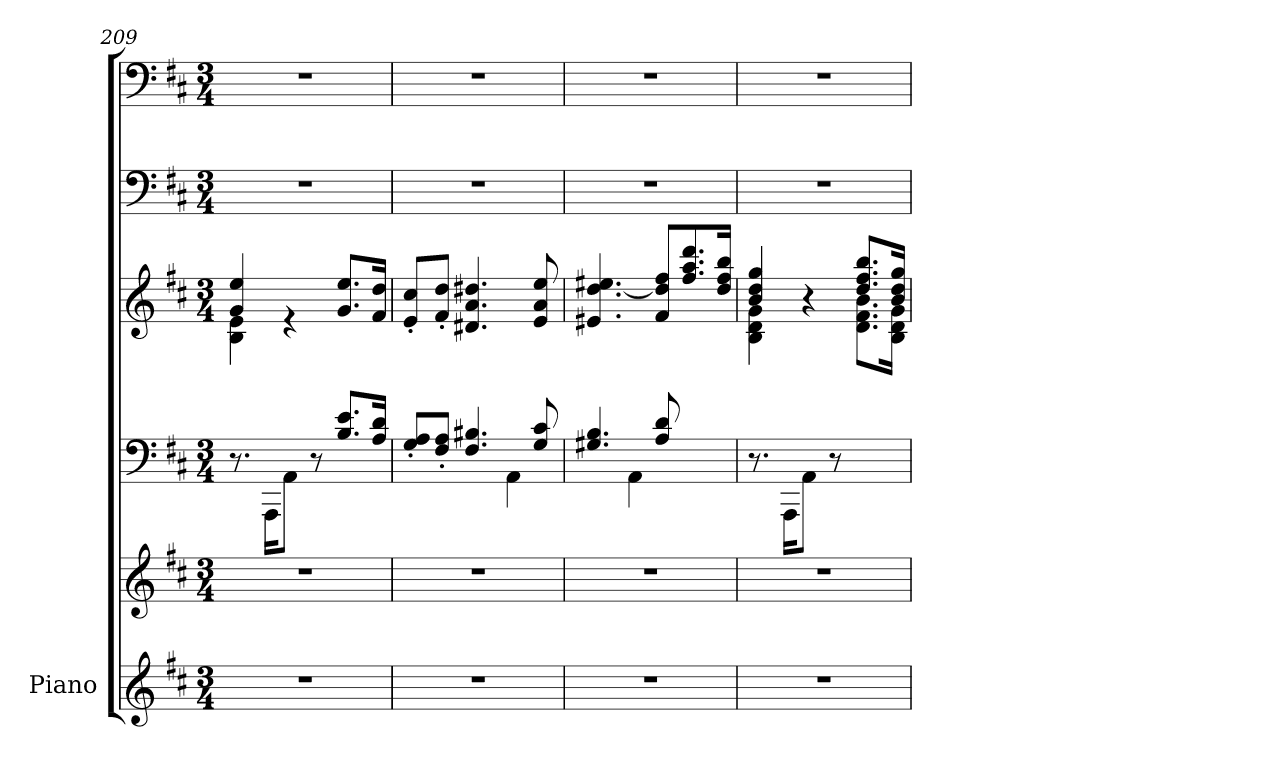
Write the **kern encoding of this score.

**kern	**kern	**kern	**kern	**kern	**kern
*part1	*part1	*part1	*part1	*part1	*part1
*staff6	*staff5	*staff4	*staff3	*staff2	*staff1
*I"Piano	*	*	*	*	*
*I'Pno.	*	*	*	*	*
!!LO:LB:g=z
*clefG2	*clefG2	*clefF4	*clefG2	*clefF4	*clefF4
*k[f#c#]	*k[f#c#]	*k[f#c#]	*k[f#c#]	*k[f#c#]	*k[f#c#]
*M3/4	*M3/4	*M3/4	*M3/4	*M3/4	*M3/4
=209	=209	=209	=209	=209	=209
*	*	*	*^	*	*
2.r	2.r	8.r	4B\ 4e\	4g/ 4ee/	2.r	2.r
.	.	16AAA\KL	.	.	.	.
.	.	8AA\J	2ryy	4re	.	.
.	.	8r	.	.	.	.
.	.	8.B/ 8.e/L	.	8.g/ 8.ee/L	.	.
.	.	16A/ 16d/Jk	.	16f#/ 16dd/Jk	.	.
*	*	*	*v	*v	*	*
=210	=210	=210	=210	=210	=210
*	*	*^	*	*	*
2.r	2.r	8G/' 8A/'L	2ryy	8e/' 8cc#/'L	2.r	2.r
.	.	8F#/' 8A/'J	.	8f#/' 8dd/'J	.	.
.	.	4.F#/ 4.B#X/	.	4.d#X/ 4.a/ 4.dd#X/	.	.
.	.	.	4AA\	.	.	.
.	.	8G/ 8c#/	.	8e/ 8a/ 8ee/	.	.
=211	=211	=211	=211	=211	=211	=211
*	*	*	*	*^	*	*
*	*	*	*	*	*^	*	*
2.r	2.r	4.G#X/ 4.B/	4ryy	4.ryy	2ryy	4.e#X/ [4.dd/ 4.ee#X/	2.r	2.r
.	.	.	4AA\	.	.	.	.	.
.	.	8A/ 8d/L	.	8ryy	.	8f#/ 8dd/] 8ff#/L	.	.
.	.	4ryy	4ryy	4ryy	8.f#\ 8.a\ 8.dd\	8.ff#/ 8.aa/ 8.ddd/	.	.
.	.	.	.	.	16d\ 16f#\ 16b\Jk	16dd/ 16ff#/ 16bb/Jk	.	.
*	*	*v	*v	*	*	*	*	*
*	*	*	*	*v	*v	*	*
=212	=212	=212	=212	=212	=212	=212
2.r	2.r	8.r	4B\ 4d\ 4g\	4b/ 4dd/ 4gg/	2.r	2.r
.	.	16AAA\KL	.	.	.	.
.	.	8AA\J	4ryy	4r	.	.
.	.	8r	.	.	.	.
.	.	4ryy	8.d\ 8.f#\ 8.b\L	8.dd/ 8.ff#/ 8.bb/L	.	.
.	.	.	16B\ 16d\ 16g\Jk	16b/ 16dd/ 16gg/Jk	.	.
*	*	*	*v	*v	*	*
=	=	=	=	=	=
*-	*-	*-	*-	*-	*-
